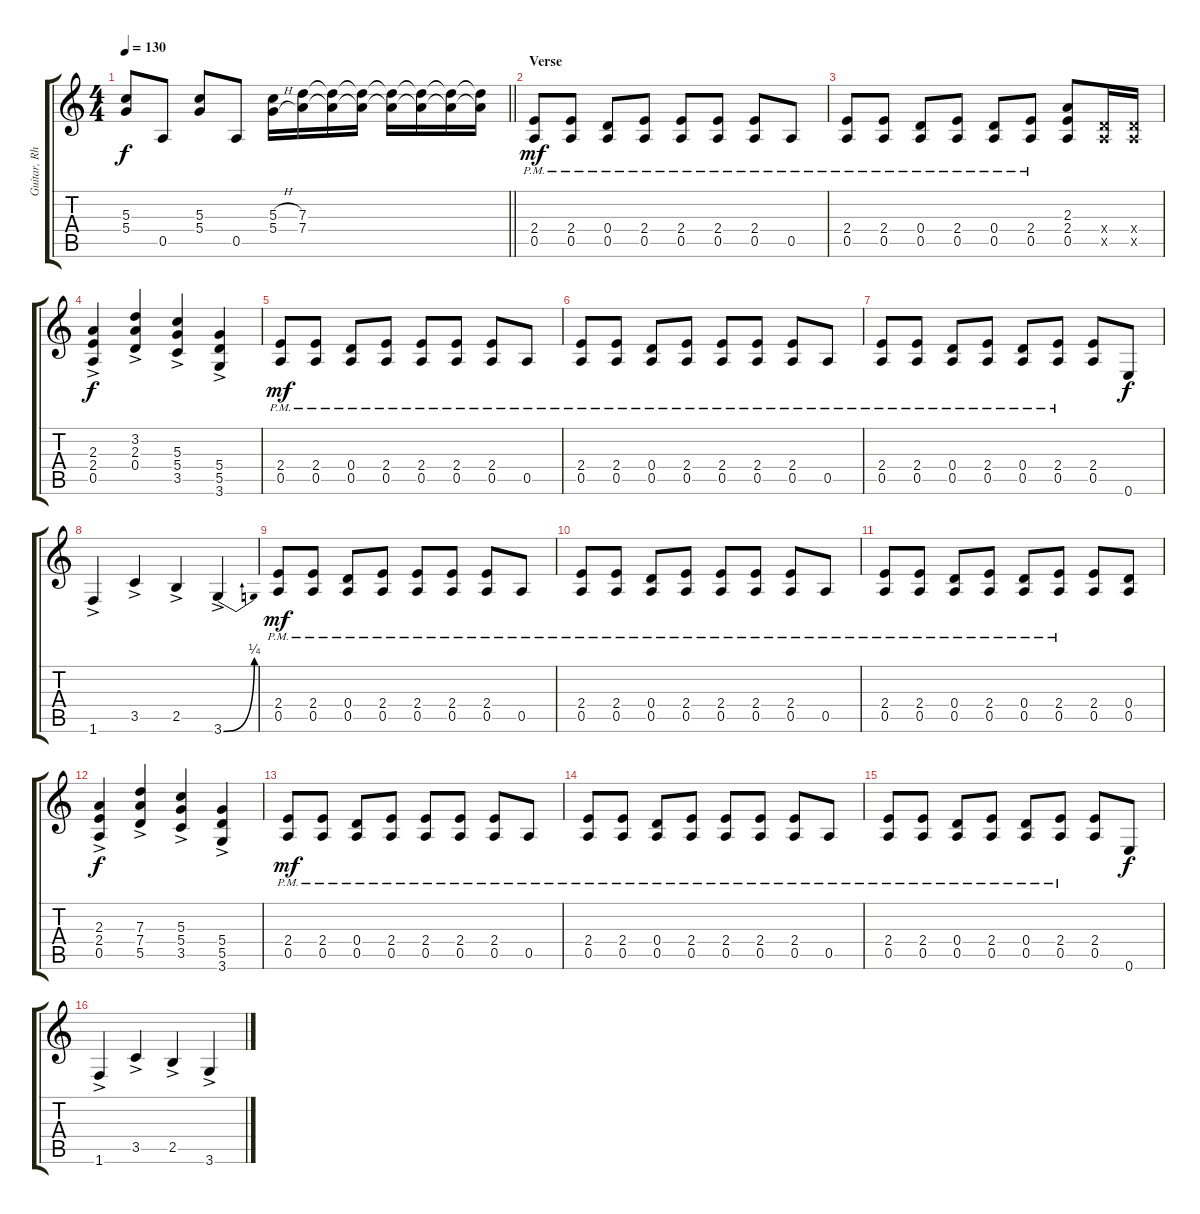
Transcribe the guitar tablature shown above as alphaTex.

\track ("Guitar, Rhythm" "Guitar, Rh") {instrument overdrivenguitar}
\staff {score tabs}
\tuning (E4 B3 G3 D3 A2 E2) {hide}
\ts (4 4)
\tempo 130
\clef g2
\barLineRight lightlight
\ks c
(5.3{t} 5.4{t}).8{dy f} 0.5.8 (5.3 5.4).8 0.5.8 (5.3{h} 5.4{h}).16 (7.3 7.4).16 (7.3{t} 7.4{t}).16 (7.3{t} 7.4{t}).16 (7.3{t} 7.4{t}).16 (7.3{t} 7.4{t}).16 (7.3{t} 7.4{t}).16 (7.3{t} 7.4{t}).16 |
\section ("" "Verse")
(2.4{pm} 0.5{pm}).8{dy mf} (2.4{pm} 0.5{pm}).8 (0.4{pm} 0.5{pm}).8 (2.4{pm} 0.5{pm}).8 (2.4{pm} 0.5{pm}).8 (2.4{pm} 0.5{pm}).8 (2.4{pm} 0.5{pm}).8 0.5{pm}.8 |
(2.4{pm} 0.5{pm}).8 (2.4{pm} 0.5{pm}).8 (0.4{pm} 0.5{pm}).8 (2.4{pm} 0.5{pm}).8 (0.4{pm} 0.5{pm}).8 (2.4{pm} 0.5{pm}).8 (2.3 2.4 0.5).8 (0.4{x} 0.5{x}).16 (0.4{x} 0.5{x}).16 |
(2.3{ac} 2.4{ac} 0.5{ac}).4{dy f} (3.2{ac} 2.3{ac} 0.4{ac}).4 (5.3{ac} 5.4{ac} 3.5{ac}).4 (5.4{ac} 5.5{ac} 3.6).4 |
(2.4{pm} 0.5{pm}).8{dy mf} (2.4{pm} 0.5{pm}).8 (0.4{pm} 0.5{pm}).8 (2.4{pm} 0.5{pm}).8 (2.4{pm} 0.5{pm}).8 (2.4{pm} 0.5{pm}).8 (2.4{pm} 0.5{pm}).8 0.5{pm}.8 |
(2.4{pm} 0.5{pm}).8 (2.4{pm} 0.5{pm}).8 (0.4{pm} 0.5{pm}).8 (2.4{pm} 0.5{pm}).8 (2.4{pm} 0.5{pm}).8 (2.4{pm} 0.5{pm}).8 (2.4{pm} 0.5{pm}).8 0.5{pm}.8 |
(2.4{pm} 0.5{pm}).8 (2.4{pm} 0.5{pm}).8 (0.4{pm} 0.5{pm}).8 (2.4{pm} 0.5{pm}).8 (0.4{pm} 0.5{pm}).8 (2.4{pm} 0.5{pm}).8 (2.4 0.5).8 0.6.8{dy f} |
1.6{ac}.4 3.5{ac}.4 2.5{ac}.4 3.6{be (bend 0 0 60 1) ac}.4 |
(2.4{pm} 0.5{pm}).8{dy mf} (2.4{pm} 0.5{pm}).8 (0.4{pm} 0.5{pm}).8 (2.4{pm} 0.5{pm}).8 (2.4{pm} 0.5{pm}).8 (2.4{pm} 0.5{pm}).8 (2.4{pm} 0.5{pm}).8 0.5{pm}.8 |
(2.4{pm} 0.5{pm}).8 (2.4{pm} 0.5{pm}).8 (0.4{pm} 0.5{pm}).8 (2.4{pm} 0.5{pm}).8 (2.4{pm} 0.5{pm}).8 (2.4{pm} 0.5{pm}).8 (2.4{pm} 0.5{pm}).8 0.5{pm}.8 |
(2.4{pm} 0.5{pm}).8 (2.4{pm} 0.5{pm}).8 (0.4{pm} 0.5{pm}).8 (2.4{pm} 0.5{pm}).8 (0.4{pm} 0.5{pm}).8 (2.4{pm} 0.5{pm}).8 (2.4 0.5).8 (0.4 0.5).8 |
(2.3{ac} 2.4{ac} 0.5{ac}).4{dy f} (7.3{ac} 7.4{ac} 5.5).4 (5.3{ac} 5.4{ac} 3.5{ac}).4 (5.4{ac} 5.5{ac} 3.6).4 |
(2.4{pm} 0.5{pm}).8{dy mf} (2.4{pm} 0.5{pm}).8 (0.4{pm} 0.5{pm}).8 (2.4{pm} 0.5{pm}).8 (2.4{pm} 0.5{pm}).8 (2.4{pm} 0.5{pm}).8 (2.4{pm} 0.5{pm}).8 0.5{pm}.8 |
(2.4{pm} 0.5{pm}).8 (2.4{pm} 0.5{pm}).8 (0.4{pm} 0.5{pm}).8 (2.4{pm} 0.5{pm}).8 (2.4{pm} 0.5{pm}).8 (2.4{pm} 0.5{pm}).8 (2.4{pm} 0.5{pm}).8 0.5{pm}.8 |
(2.4{pm} 0.5{pm}).8 (2.4{pm} 0.5{pm}).8 (0.4{pm} 0.5{pm}).8 (2.4{pm} 0.5{pm}).8 (0.4{pm} 0.5{pm}).8 (2.4{pm} 0.5{pm}).8 (2.4 0.5).8 0.6.8{dy f} |
1.6{ac}.4 3.5{ac}.4 2.5{ac}.4 3.6{ac}.4
